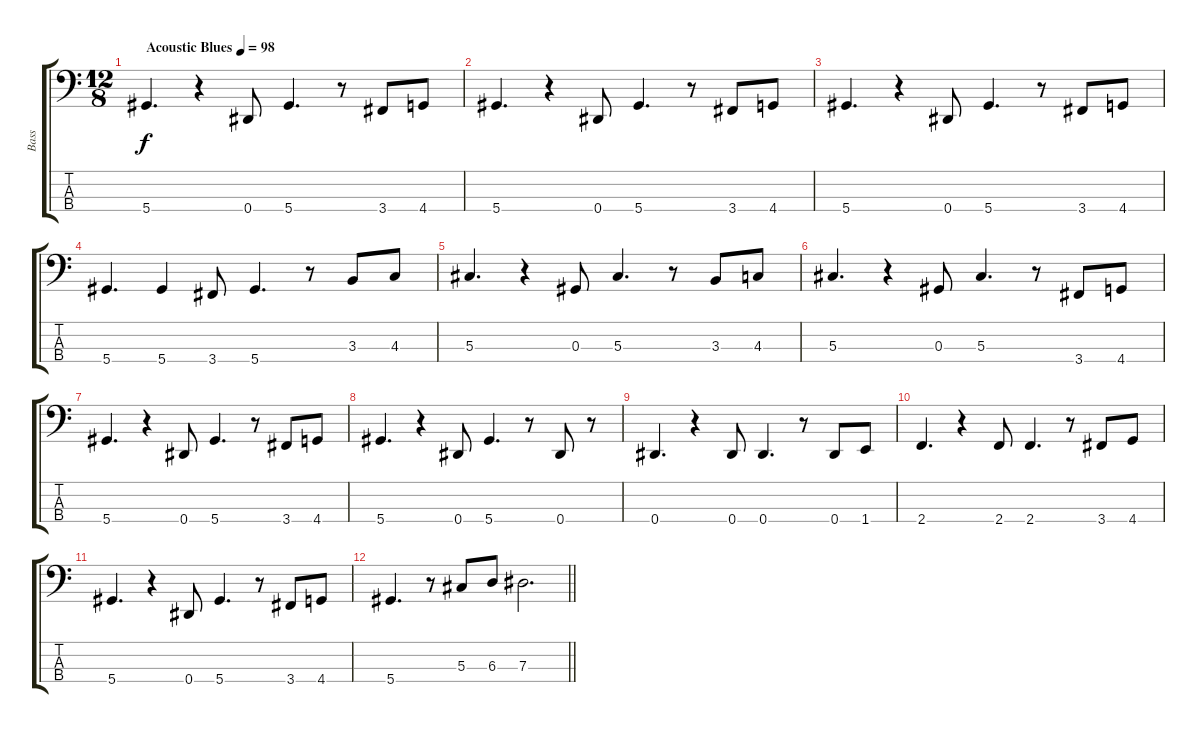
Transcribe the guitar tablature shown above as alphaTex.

\track ("Bass" "Bass") {instrument electricbassfinger}
\staff {score tabs}
\tuning (Gb2 Db2 Ab1 Eb1) {hide}
\ts (12 8)
\tempo (98 "Acoustic Blues")
\clef f4
\ks c
5.4.4{d dy f instrument electricbassfinger} r.4 0.4.8 5.4.4{d} r.8 3.4.8 4.4.8 |
5.4.4{d} r.4 0.4.8 5.4.4{d} r.8 3.4.8 4.4.8 |
5.4.4{d} r.4 0.4.8 5.4.4{d} r.8 3.4.8 4.4.8 |
5.4.4{d} 5.4.4 3.4.8 5.4.4{d} r.8 3.3.8 4.3.8 |
5.3.4{d} r.4 0.3.8 5.3.4{d} r.8 3.3.8 4.3.8 |
5.3.4{d} r.4 0.3.8 5.3.4{d} r.8 3.4.8 4.4.8 |
5.4.4{d} r.4 0.4.8 5.4.4{d} r.8 3.4.8 4.4.8 |
5.4.4{d} r.4 0.4.8 5.4.4{d} r.8 0.4.8 r.8 |
0.4.4{d} r.4 0.4.8 0.4.4{d} r.8 0.4.8 1.4.8 |
2.4.4{d} r.4 2.4.8 2.4.4{d} r.8 3.4.8 4.4.8 |
5.4.4{d} r.4 0.4.8 5.4.4{d} r.8 3.4.8 4.4.8 |
\barLineRight lightlight
5.4.4{d} r.8 5.3.8 6.3.8 7.3.2{d}
